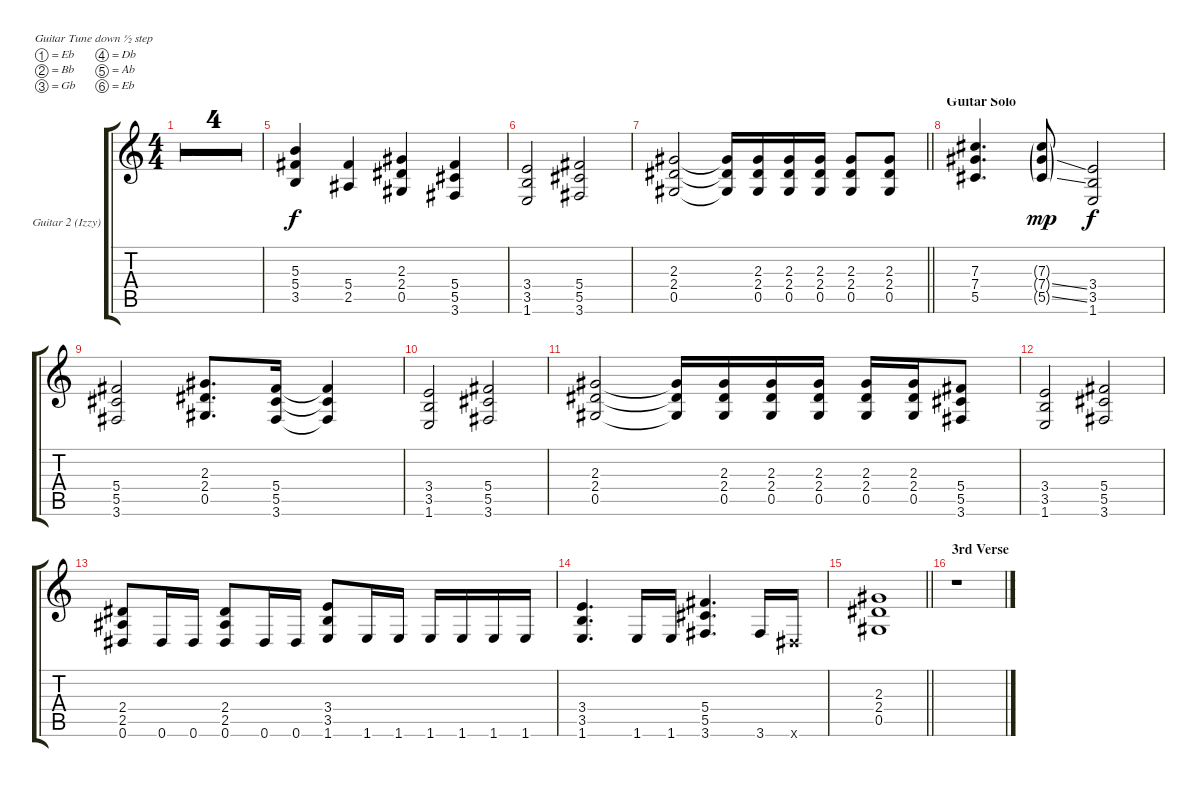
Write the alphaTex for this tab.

\multiTrackTrackNamePolicy allsystems
\firstSystemTrackNameMode fullname
\firstSystemTrackNameOrientation horizontal
\otherSystemsTrackNameOrientation horizontal
\chordDiagramsInScore
\track ("Guitar 2 (Izzy)" "E-Gt") {multiBarRest instrument overdrivenguitar}
\staff {score tabs}
\tuning (Eb4 Bb3 Gb3 Db3 Ab2 Eb2)
\ts (4 4)
\tempo 62
\clef g2
\ks c
r.1{dy f} |
r.1 |
r.1 |
r.1 |
(5.3 5.4 3.5).4 (5.4 2.5).4 (2.3 2.4 0.5).4 (5.4 5.5 3.6).4 |
(3.4 3.5 1.6).2 (5.4 5.5 3.6).2 |
\barLineRight lightlight
(2.3 2.4 0.5).2 (2.3{t} 2.4{t} 0.5{t}).16 (2.3 2.4 0.5).16 (2.3 2.4 0.5).16 (2.3 2.4 0.5).16 (2.3 2.4 0.5).8 (2.3 2.4 0.5).8 |
\section ("" "Guitar Solo")
(7.3 7.4 5.5).4{d} (7.3{g} 7.4{ss g} 5.5{ss g}).8{dy mp} (3.4 3.5 1.6).2{dy f} |
(5.4 5.5 3.6).2 (2.3 2.4 0.5).8{d} (5.4 5.5 3.6).16 (5.4{t} 5.5{t} 3.6{t}).4 |
(3.4 3.5 1.6).2 (5.4 5.5 3.6).2 |
(2.3 2.4 0.5).2 (2.3{t} 2.4{t} 0.5{t}).16 (2.3 2.4 0.5).16 (2.3 2.4 0.5).16 (2.3 2.4 0.5).16 (2.3 2.4 0.5).16 (2.3 2.4 0.5).16 (5.4 5.5 3.6).8 |
(3.4 3.5 1.6).2 (5.4 5.5 3.6).2 |
(2.4 2.5 0.6).8 0.6.16 0.6.16 (2.4 2.5 0.6).8 0.6.16 0.6.16 (3.4 3.5 1.6).8 1.6.16 1.6.16 1.6.16 1.6.16 1.6.16 1.6.16 |
(3.4 3.5 1.6).4{d} 1.6.16 1.6.16 (5.4 5.5 3.6).4{d} 3.6.16 0.6{x}.16 |
\barLineRight lightlight
(2.3 2.4 0.5).1 |
\section ("" "3rd Verse")
r.1
